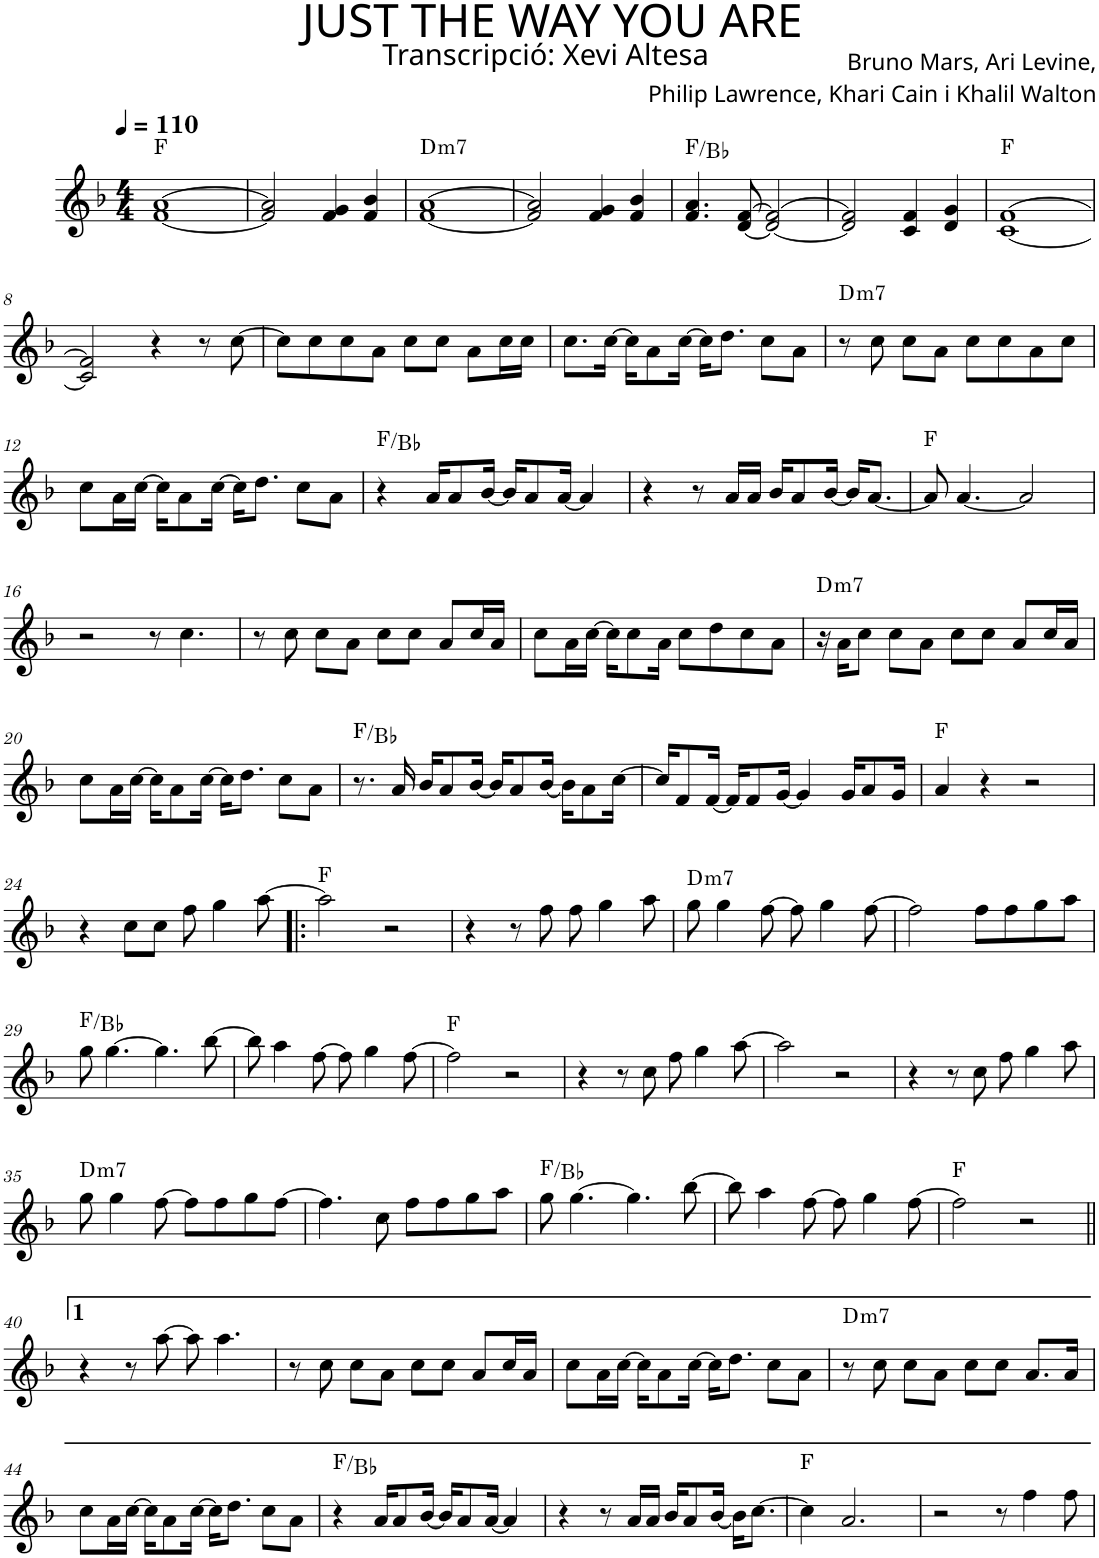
**kern	**harte
*part1	*part1
*staff1	*
*I"P1	*
*clefG2	*
*k[b-]	*
*F:	*
*M4/4	*
*MM110	*
=1	=1
[<1f [>1a	F:maj
=2	=2
2f/] 2a/]	.
4f/ 4g/	.
4f/ 4b-/	.
=3	=3
!	!LO:H:kt=m7
[<1f [>1a	D:min7
=4	=4
2f/] 2a/]	.
4f/ 4g/	.
4f/ 4b-/	.
=5	=5
4.f/ 4.a/	F:maj/4
[<8d/ [>8f/	.
2d/_ 2f/_	.
=6	=6
2d/] 2f/]	.
4c/ 4f/	.
4d/ 4g/	.
=7	=7
[<1c [>1f	F:maj
!!LO:LB:g=z
=8	=8
2c/] 2f/]	.
4r	.
8r	.
[>8cc\	.
=9	=9
8cc\L]	.
8cc\	.
8cc\	.
8a\J	.
8cc\L	.
8cc\J	.
8a\L	.
16cc\L	.
16cc\JJ	.
=10	=10
8.cc\L	.
[>16cc\Jk	.
16cc\KL]	.
8a\	.
[>16cc\Jk	.
16cc\KL]	.
8.dd\J	.
8cc\L	.
8a\J	.
=11	=11
!	!LO:H:kt=m7
8r	D:min7
8cc\	.
8cc\L	.
8a\J	.
8cc\L	.
8cc\	.
8a\	.
8cc\J	.
!!LO:LB:g=z
=12	=12
8cc\L	.
16a\L	.
[>16cc\JJ	.
16cc\KL]	.
8a\	.
[>16cc\Jk	.
16cc\KL]	.
8.dd\J	.
8cc\L	.
8a\J	.
=13	=13
4r	F:maj/4
16a/KL	.
8a/	.
[<16b-/Jk	.
16b-/KL]	.
8a/	.
[<16a/Jk	.
4a/]	.
=14	=14
4r	.
8r	.
16a/LL	.
16a/JJ	.
16b-/KL	.
8a/	.
[<16b-/Jk	.
16b-/KL]	.
[<8.a/J	.
=15	=15
8a/]	F:maj
[<4.a/	.
2a/]	.
!!LO:LB:g=z
=16	=16
2r	.
8r	.
4.cc\	.
=17	=17
8r	.
8cc\	.
8cc\L	.
8a\J	.
8cc\L	.
8cc\J	.
8a/L	.
16cc/L	.
16a/JJ	.
=18	=18
8cc\L	.
16a\L	.
[>16cc\JJ	.
16cc\KL]	.
8cc\	.
16a\Jk	.
8cc\L	.
8dd\	.
8cc\	.
8a\J	.
=19	=19
!	!LO:H:kt=m7
16r	D:min7
16a\KL	.
8cc\J	.
8cc\L	.
8a\J	.
8cc\L	.
8cc\J	.
8a/L	.
16cc/L	.
16a/JJ	.
!!LO:LB:g=z
=20	=20
8cc\L	.
16a\L	.
[>16cc\JJ	.
16cc\KL]	.
8a\	.
[>16cc\Jk	.
16cc\KL]	.
8.dd\J	.
8cc\L	.
8a\J	.
=21	=21
8.r	F:maj/4
16a/	.
16b-/KL	.
8a/	.
[<16b-/Jk	.
16b-/KL]	.
8a/	.
[<16b-/Jk	.
16b-\KL]	.
8a\	.
[>16cc\Jk	.
=22	=22
16cc/KL]	.
8f/	.
[<16f/Jk	.
16f/KL]	.
8f/	.
[<16g/Jk	.
4g/]	.
16g/KL	.
8a/	.
16g/Jk	.
=23	=23
4a/	F:maj
4r	.
2r	.
!!LO:LB:g=z
=24	=24
4r	.
8cc\L	.
8cc\J	.
8ff\	.
4gg\	.
[>8aa\	.
=25!|:	=25!|:
2aa\]	F:maj
2r	.
=26	=26
4r	.
8r	.
8ff\	.
8ff\	.
4gg\	.
8aa\	.
=27	=27
!	!LO:H:kt=m7
8gg\	D:min7
4gg\	.
[>8ff\	.
8ff\]	.
4gg\	.
[>8ff\	.
=28	=28
2ff\]	.
8ff\L	.
8ff\	.
8gg\	.
8aa\J	.
!!LO:LB:g=z
=29	=29
8gg\	F:maj/4
[>4.gg\	.
4.gg\]	.
[>8bb-\	.
=30	=30
8bb-\]	.
4aa\	.
[>8ff\	.
8ff\]	.
4gg\	.
[>8ff\	.
=31	=31
2ff\]	F:maj
2r	.
=32	=32
4r	.
8r	.
8cc\	.
8ff\	.
4gg\	.
[>8aa\	.
=33	=33
2aa\]	.
2r	.
=34	=34
4r	.
8r	.
8cc\	.
8ff\	.
4gg\	.
8aa\	.
!!LO:LB:g=z
=35	=35
!	!LO:H:kt=m7
8gg\	D:min7
4gg\	.
[>8ff\	.
8ff\L]	.
8ff\	.
8gg\	.
[>8ff\J	.
=36	=36
4.ff\]	.
8cc\	.
8ff\L	.
8ff\	.
8gg\	.
8aa\J	.
=37	=37
8gg\	F:maj/4
[>4.gg\	.
4.gg\]	.
[>8bb-\	.
=38	=38
8bb-\]	.
4aa\	.
[>8ff\	.
8ff\]	.
4gg\	.
[>8ff\	.
=39	=39
2ff\]	F:maj
2r	.
!!LO:LB:g=z
=40||	=40||
4r	.
8r	.
[>8aa\	.
8aa\]	.
4.aa\	.
=41	=41
8r	.
8cc\	.
8cc\L	.
8a\J	.
8cc\L	.
8cc\J	.
8a/L	.
16cc/L	.
16a/JJ	.
=42	=42
8cc\L	.
16a\L	.
[>16cc\JJ	.
16cc\KL]	.
8a\	.
[>16cc\Jk	.
16cc\KL]	.
8.dd\J	.
8cc\L	.
8a\J	.
=43	=43
!	!LO:H:kt=m7
8r	D:min7
8cc\	.
8cc\L	.
8a\J	.
8cc\L	.
8cc\J	.
8.a/L	.
16a/Jk	.
!!LO:LB:g=z
=44	=44
8cc\L	.
16a\L	.
[>16cc\JJ	.
16cc\KL]	.
8a\	.
[>16cc\Jk	.
16cc\KL]	.
8.dd\J	.
8cc\L	.
8a\J	.
=45	=45
4r	F:maj/4
16a/KL	.
8a/	.
[<16b-/Jk	.
16b-/KL]	.
8a/	.
[<16a/Jk	.
4a/]	.
=46	=46
4r	.
8r	.
16a/LL	.
16a/JJ	.
16b-/KL	.
8a/	.
[<16b-/Jk	.
16b-\KL]	.
[>8.cc\J	.
=47	=47
4cc\]	F:maj
2.a/	.
=48	=48
2r	.
8r	.
4ff\	.
8ff\	.
=	=
*-	*-
